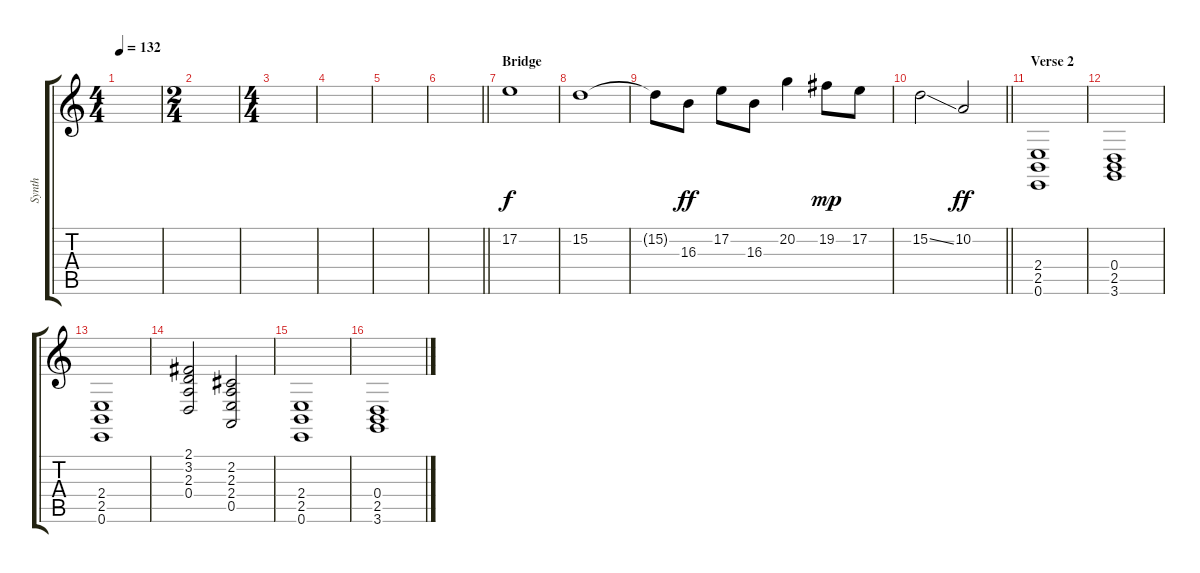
\track ("Synth" "Synth") {instrument pad2warm}
\staff {score tabs}
\tuning (E4 B3 G3 D3 A2 E2) {hide}
\ts (4 4)
\tempo 132
\clef g2
\ks c
|
\ts (2 4)
|
\ts (4 4)
|
|
|
\barLineRight lightlight
|
\section ("" "Bridge")
17.2.1 |
15.2.1 |
15.2{t}.8{dy f} 16.3.8{dy ff} 17.2.8 16.3.8 20.2.4 19.2.8{dy mp} 17.2.8 |
\barLineRight lightlight
15.2{ss}.2 10.2.2{dy ff} |
\section ("" "Verse 2")
(2.4 2.5 0.6).1{volume 6} |
(0.4 2.5 3.6).1 |
(2.4 2.5 0.6).1 |
(2.1 3.2 2.3 0.4).2 (2.2 2.3 2.4 0.5).2 |
(2.4 2.5 0.6).1 |
(0.4 2.5 3.6).1
